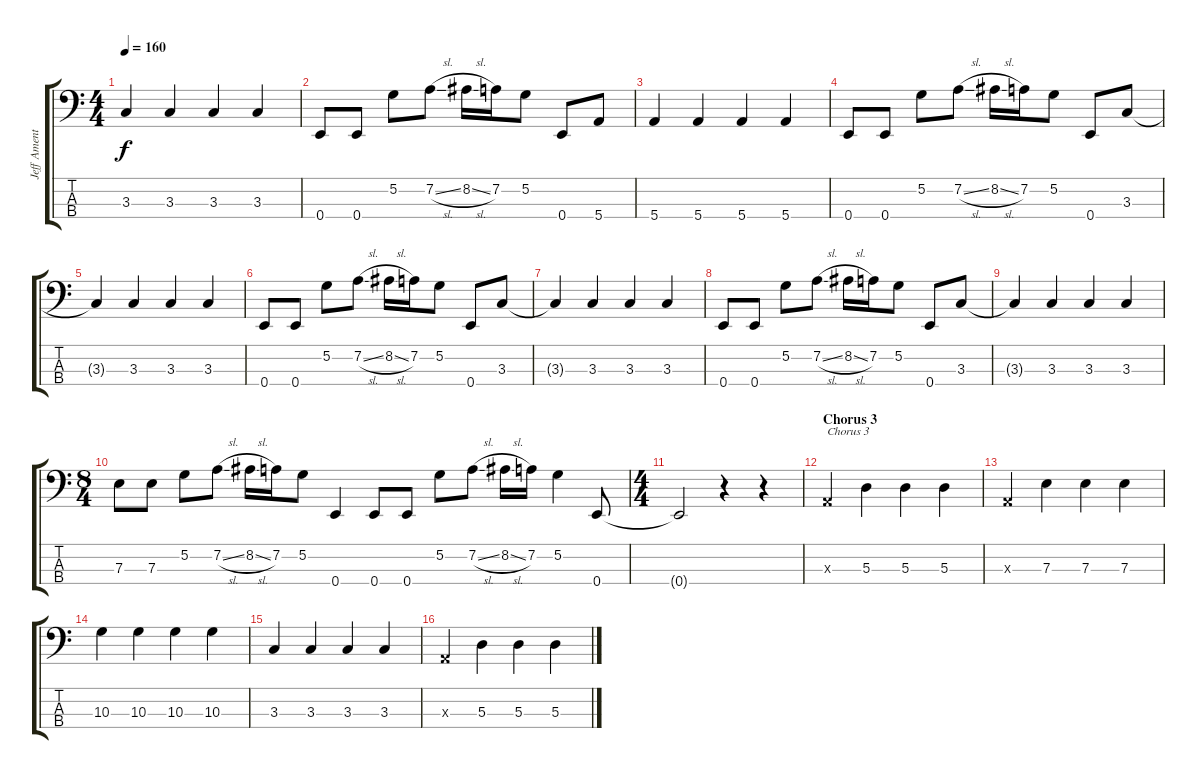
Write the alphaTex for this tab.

\track ("Jeff Ament" "Jeff Ament") {instrument electricbassfinger}
\staff {score tabs}
\tuning (G2 D2 A1 E1) {hide}
\ts (4 4)
\tempo 160
\clef f4
\ks c
3.3{t}.4{dy f} 3.3.4 3.3.4 3.3.4 |
0.4.8 0.4.8 5.2.8 7.2{sl}.8 8.2{sl}.16 7.2.16 5.2.8 0.4.8 5.4.8 |
5.4.4 5.4.4 5.4.4 5.4.4 |
0.4.8 0.4.8 5.2.8 7.2{sl}.8 8.2{sl}.16 7.2.16 5.2.8 0.4.8 3.3.8 |
3.3{t}.4 3.3.4 3.3.4 3.3.4 |
0.4.8 0.4.8 5.2.8 7.2{sl}.8 8.2{sl}.16 7.2.16 5.2.8 0.4.8 3.3.8 |
3.3{t}.4 3.3.4 3.3.4 3.3.4 |
0.4.8 0.4.8 5.2.8 7.2{sl}.8 8.2{sl}.16 7.2.16 5.2.8 0.4.8 3.3.8 |
3.3{t}.4 3.3.4 3.3.4 3.3.4 |
\ts (8 4)
7.3.8 7.3.8 5.2.8 7.2{sl}.8 8.2{sl}.16 7.2.16 5.2.8 0.4.4 0.4.8 0.4.8 5.2.8 7.2{sl}.8 8.2{sl}.16 7.2.16 5.2.4 0.4.8 |
\ts (4 4)
0.4{t}.2 r.4 r.4 |
\section ("" "Chorus 3")
0.3{x}.4{txt "Chorus 3"} 5.3.4 5.3.4 5.3.4 |
0.3{x}.4 7.3.4 7.3.4 7.3.4 |
10.3.4 10.3.4 10.3.4 10.3.4 |
3.3.4 3.3.4 3.3.4 3.3.4 |
0.3{x}.4 5.3.4 5.3.4 5.3.4
